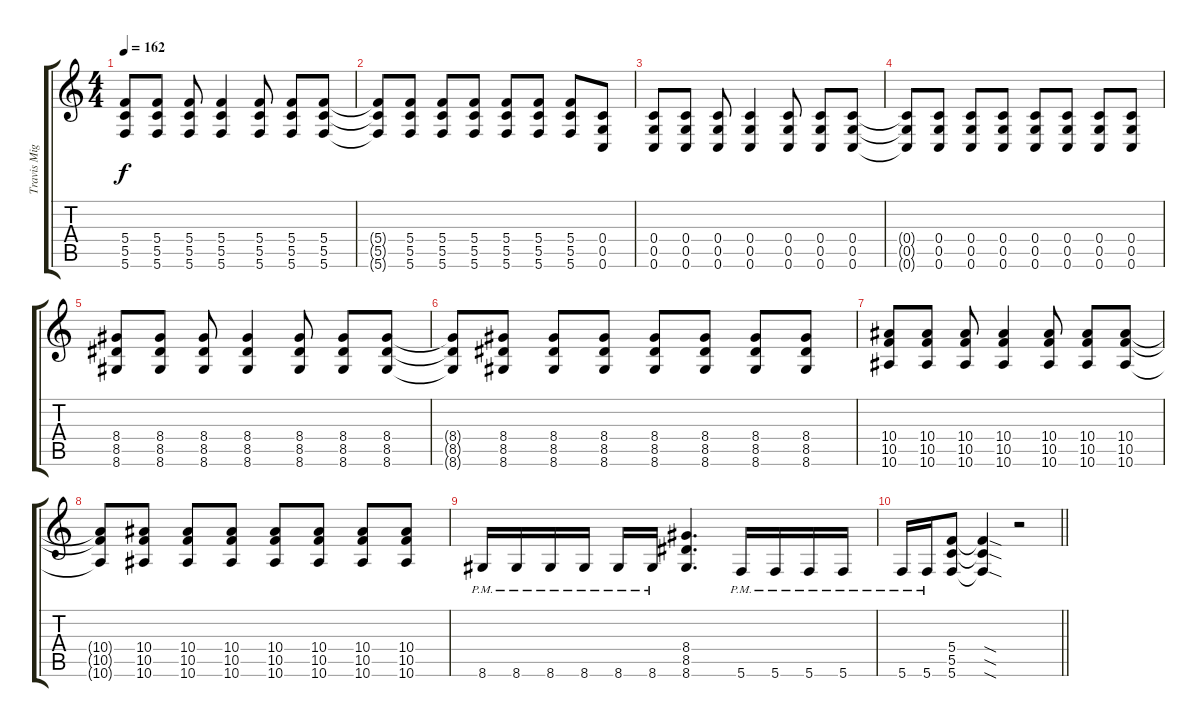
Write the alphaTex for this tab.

\track ("Travis Miguel" "Travis Mig") {instrument distortionguitar}
\staff {score tabs}
\tuning (D4 A3 F3 C3 G2 C2) {hide}
\ts (4 4)
\tempo 162
\clef g2
\ks c
(5.4 5.5 5.6).8{dy f} (5.4 5.5 5.6).8 (5.4 5.5 5.6).8 (5.4 5.5 5.6).4 (5.4 5.5 5.6).8 (5.4 5.5 5.6).8 (5.4 5.5 5.6).8 |
(5.4{t} 5.5{t} 5.6{t}).8 (5.4 5.5 5.6).8 (5.4 5.5 5.6).8 (5.4 5.5 5.6).8 (5.4 5.5 5.6).8 (5.4 5.5 5.6).8 (5.4 5.5 5.6).8 (0.4 0.5 0.6).8 |
(0.4 0.5 0.6).8 (0.4 0.5 0.6).8 (0.4 0.5 0.6).8 (0.4 0.5 0.6).4 (0.4 0.5 0.6).8 (0.4 0.5 0.6).8 (0.4 0.5 0.6).8 |
(0.4{t} 0.5{t} 0.6{t}).8 (0.4 0.5 0.6).8 (0.4 0.5 0.6).8 (0.4 0.5 0.6).8 (0.4 0.5 0.6).8 (0.4 0.5 0.6).8 (0.4 0.5 0.6).8 (0.4 0.5 0.6).8 |
(8.4 8.5 8.6).8 (8.4 8.5 8.6).8 (8.4 8.5 8.6).8 (8.4 8.5 8.6).4 (8.4 8.5 8.6).8 (8.4 8.5 8.6).8 (8.4 8.5 8.6).8 |
(8.4{t} 8.5{t} 8.6{t}).8 (8.4 8.5 8.6).8 (8.4 8.5 8.6).8 (8.4 8.5 8.6).8 (8.4 8.5 8.6).8 (8.4 8.5 8.6).8 (8.4 8.5 8.6).8 (8.4 8.5 8.6).8 |
(10.4 10.5 10.6).8 (10.4 10.5 10.6).8 (10.4 10.5 10.6).8 (10.4 10.5 10.6).4 (10.4 10.5 10.6).8 (10.4 10.5 10.6).8 (10.4 10.5 10.6).8 |
(10.4{t} 10.5{t} 10.6{t}).8 (10.4 10.5 10.6).8 (10.4 10.5 10.6).8 (10.4 10.5 10.6).8 (10.4 10.5 10.6).8 (10.4 10.5 10.6).8 (10.4 10.5 10.6).8 (10.4 10.5 10.6).8 |
8.6{pm}.16 8.6{pm}.16 8.6{pm}.16 8.6{pm}.16 8.6{pm}.16 8.6{pm}.16 (8.4 8.5 8.6).4{d} 5.6{pm}.16 5.6{pm}.16 5.6{pm}.16 5.6{pm}.16 |
\barLineRight lightlight
5.6{pm}.16 5.6{pm}.16 (5.4 5.5 5.6).8 (5.4{sod t} 5.5{sod t} 5.6{sod t}).4 r.2
